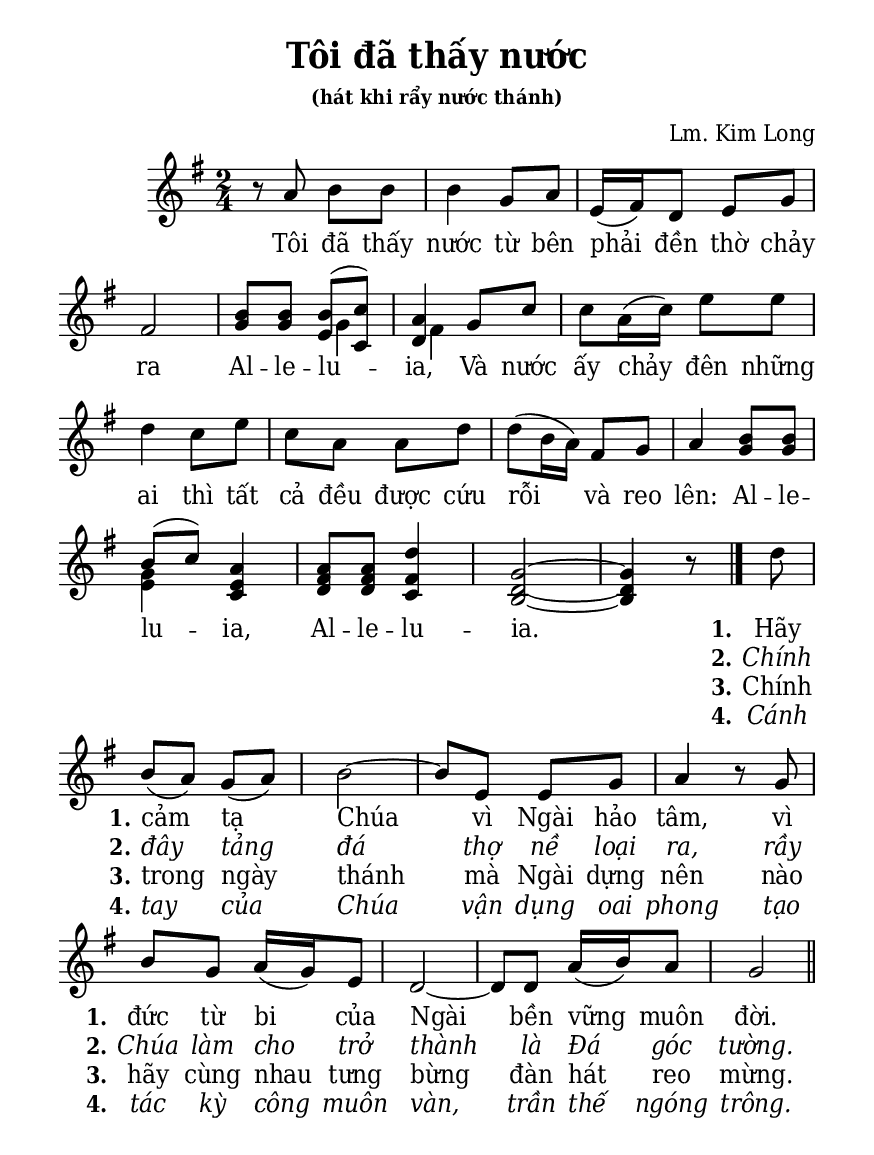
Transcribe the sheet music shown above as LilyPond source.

% Cài đặt chung
\version "2.22.1"
\include "english.ly"

\header {
  title = "Tôi đã thấy nước"
  subsubtitle = "(hát khi rẩy nước thánh)"
  composer = "Lm. Kim Long"
  %arranger = " "
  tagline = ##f
}

% mã nguồn cho những chức năng chưa hỗ trợ trong phiên bản lilypond hiện tại
% cung cấp bởi cộng đồng lilypond khi gửi email đến lilypond-user@gnu.org
% in số phiên khúc trên mỗi dòng
#(define (add-grob-definition grob-name grob-entry)
     (set! all-grob-descriptions
           (cons ((@@ (lily) completize-grob-entry)
                  (cons grob-name grob-entry))
                 all-grob-descriptions)))

#(add-grob-definition
    'StanzaNumberSpanner
    `((direction . ,LEFT)
      (font-series . bold)
      (padding . 1.0)
      (side-axis . ,X)
      (stencil . ,ly:text-interface::print)
      (X-offset . ,ly:side-position-interface::x-aligned-side)
      (Y-extent . ,grob::always-Y-extent-from-stencil)
      (meta . ((class . Spanner)
               (interfaces . (font-interface
                              side-position-interface
                              stanza-number-interface
                              text-interface))))))

\layout {
    \context {
      \Global
      \grobdescriptions #all-grob-descriptions
    }
    \context {
      \Score
      \remove Stanza_number_align_engraver
      \consists
        #(lambda (context)
           (let ((texts '())
                 (syllables '()))
             (make-engraver
              (acknowledgers
               ((stanza-number-interface engraver grob source-engraver)
                  (set! texts (cons grob texts)))
               ((lyric-syllable-interface engraver grob source-engraver)
                  (set! syllables (cons grob syllables))))
              ((stop-translation-timestep engraver)
                 (for-each
                  (lambda (text)
                    (for-each
                     (lambda (syllable)
                       (ly:pointer-group-interface::add-grob
                        text
                        'side-support-elements
                        syllable))
                     syllables))
                  texts)
                 (set! syllables '())))))
    }
    \context {
      \Lyrics
      \remove Stanza_number_engraver
      \consists
        #(lambda (context)
           (let ((text #f)
                 (last-stanza #f))
             (make-engraver
              ((process-music engraver)
                 (let ((stanza (ly:context-property context 'stanza #f)))
                   (if (and stanza (not (equal? stanza last-stanza)))
                       (let ((column (ly:context-property context
'currentCommandColumn)))
                         (set! last-stanza stanza)
                         (if text
                             (ly:spanner-set-bound! text RIGHT column))
                         (set! text (ly:engraver-make-grob engraver
'StanzaNumberSpanner '()))
                         (ly:grob-set-property! text 'text stanza)
                         (ly:spanner-set-bound! text LEFT column)))))
              ((finalize engraver)
                 (if text
                     (let ((column (ly:context-property context
'currentCommandColumn)))
                       (ly:spanner-set-bound! text RIGHT column)))))))
      \override StanzaNumberSpanner.horizon-padding = 10000
    }
}

stanzaReminderOff =
  \temporary \override StanzaNumberSpanner.after-line-breaking =
     #(lambda (grob)
        ;; Can be replaced with (not (first-broken-spanner? grob)) in 2.23.
        (if (let ((siblings (ly:spanner-broken-into (ly:grob-original grob))))
              (and (pair? siblings)
                   (not (eq? grob (car siblings)))))
            (ly:grob-suicide! grob)))

stanzaReminderOn = \undo \stanzaReminderOff
% kết thúc mã nguồn

% Nhạc
nhacMauMot = \relative c'' {
  \key g \major
  \time 2/4
  r8 a b b |
  b4 g8 a |
  e16 (fs) d8 e g |
  fs2 |
  <b g>8 <b g>8
  <<
    {
      \voiceOne
      <b e,>8 (<c c,>)
      <a d,>4
    }
    \new Voice = "splitpart" {
      \voiceTwo
      \once \override NoteColumn.force-hshift = #1.5 g4
      \once \override NoteColumn.force-hshift = #1.5 fs4
    }
  >>
  \oneVoice
  g8 c |
  c a16 (c) e8 e |
  d4 c8 e |
  c a a d |
  d (b16 a) fs8 g |
  a4 <b g>8 <b g> |
  <<
    {
      \voiceOne
      b8 (c)
    }
    \new Voice = "splitpart" {
      \voiceTwo
      <g e>4
    }
  >>
  \oneVoice
  <a e c>4 |
  <a fs d>8 <a fs d> <d fs, c>4 |
  <g, d b>2 ~ |
  <g d b>4 r8 \bar "|."
  
  d'8 |
  b (a) g (a) |
  b2 ~ |
  b8 e, e g |
  a4 r8 g |
  b g a16 (g) e8 |
  d2 ~ |
  d8 d a'16 (b) a8 |
  g2 \bar "||"
}

% Lời
loiMauMot = \lyricmode {
  Tôi đã thấy nước từ bên phải đền thờ chảy ra
  Al -- le -- lu -- ia,
  Và nước ấy chảy đên những ai
  thì tất cả đều được cứu rỗi và reo lên:
  Al -- le -- lu -- ia, Al -- le -- lu -- ia.
  <<
    {
      \set stanza = "1."
      Hãy cảm tạ Chúa vì Ngài hảo tâm,
      vì đức từ bi của Ngài bền vững muôn đời.
    }
    \new Lyrics {
      \set associatedVoice = "beSop"
      \set stanza = "2."
      \override Lyrics.LyricText.font-shape = #'italic
      Chính đây tảng đá thợ nề loại ra,
      rầy Chúa làm cho trở thành là Đá góc tường.
    }
    \new Lyrics {
      \set associatedVoice = "beSop"
      \set stanza = "3."
      Chính trong ngày thánh mà Ngài dựng nên
      nào hãy cùng nhau tưng bừng đàn hát reo mừng.
    }
    \new Lyrics {
      \set associatedVoice = "beSop"
      \set stanza = "4."
      \override Lyrics.LyricText.font-shape = #'italic
      Cánh tay của Chúa vận dụng oai phong
      tạo tác kỳ công muôn vàn, trần thế ngóng trông.
    }
  >>
}

% Dàn trang
\paper {
  #(set-paper-size "a5")
  top-margin = 10\mm
  bottom-margin = 10\mm
  left-margin = 10\mm
  right-margin = 10\mm
  indent = #0
  #(define fonts
	 (make-pango-font-tree "Deja Vu Serif Condensed"
	 		       "Deja Vu Serif Condensed"
			       "Deja Vu Serif Condensed"
			       (/ 20 20)))
  print-page-number = ##f
}

\score {
  <<
    \new Staff <<
        \clef treble
        \new Voice = beSop {
          \nhacMauMot
        }
      \new Lyrics \lyricsto beSop \loiMauMot
    >>
  >>
  \layout {
    indent = 15
    \override Lyrics.LyricSpace.minimum-distance = #1.2
    \override LyricHyphen.minimum-distance = #2
    \override Score.BarNumber.break-visibility = ##(#f #f #f)
    \override Score.SpacingSpanner.uniform-stretching = ##t
    ragged-last = ##f
  }
}
